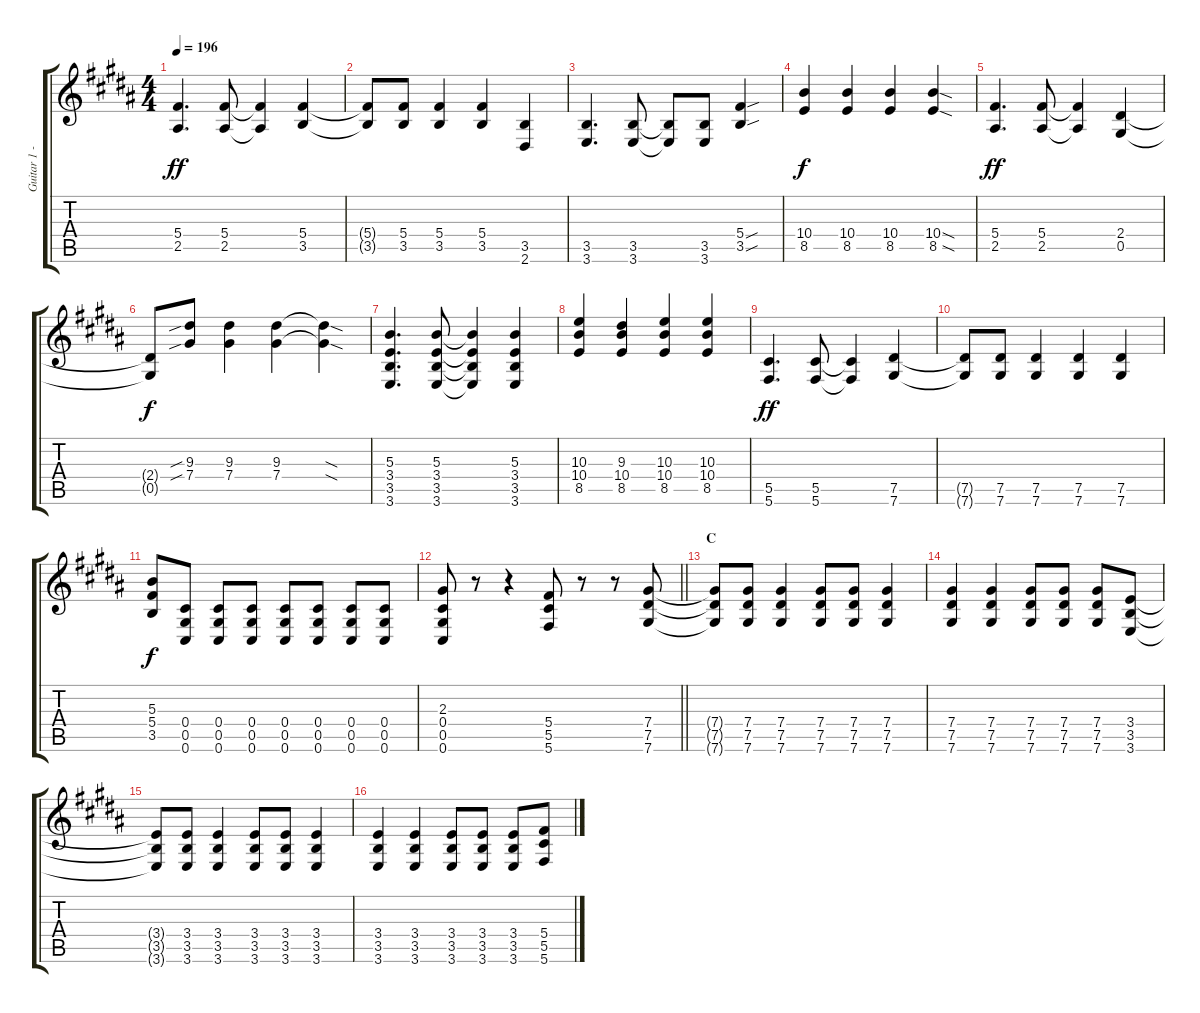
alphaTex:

\track ("Guitar 1 - Hiroshi" "Guitar 1 -") {instrument distortionguitar}
\staff {score tabs}
\tuning (Eb4 Bb3 Gb3 Db3 Ab2 Db2) {hide}
\ts (4 4)
\tempo 196
\clef g2
\ks b
(5.4 2.5).4{d dy ff} (5.4 2.5).8 (5.4{t} 2.5{t}).4 (5.4 3.5).4 |
(5.4{t} 3.5{t}).8 (5.4 3.5).8 (5.4 3.5).4 (5.4 3.5).4 (3.5 2.6).4 |
(3.5 3.6).4{d} (3.5 3.6).8 (3.5{t} 3.6{t}).8 (3.5 3.6).8 (5.4{sou} 3.5{sou}).4 |
(10.4 8.5).4{dy f} (10.4 8.5).4 (10.4 8.5).4 (10.4{sod} 8.5{sod}).4 |
(5.4 2.5).4{d dy ff} (5.4 2.5).8 (5.4{t} 2.5{t}).4 (2.4 0.5).4 |
(2.4{t} 0.5{t}).8{dy f} (9.3{sib} 7.4{sib}).8 (9.3 7.4).4 (9.3 7.4).4 (9.3{sod t} 7.4{sod t}).4 |
(5.3 3.4 3.5 3.6).4{d} (5.3 3.4 3.5 3.6).8 (5.3{t} 3.4{t} 3.5{t} 3.6{t}).4 (5.3 3.4 3.5 3.6).4 |
(10.3 10.4 8.5).4 (9.3 10.4 8.5).4 (10.3 10.4 8.5).4 (10.3 10.4 8.5).4 |
(5.5 5.6).4{d dy ff} (5.5 5.6).8 (5.5{t} 5.6{t}).4 (7.5 7.6).4 |
(7.5{t} 7.6{t}).8 (7.5 7.6).8 (7.5 7.6).4 (7.5 7.6).4 (7.5 7.6).4 |
(5.3 5.4 3.5).8{dy f} (0.4 0.5 0.6).8 (0.4 0.5 0.6).8 (0.4 0.5 0.6).8 (0.4 0.5 0.6).8 (0.4 0.5 0.6).8 (0.4 0.5 0.6).8 (0.4 0.5 0.6).8 |
\barLineRight lightlight
(2.3 0.4 0.5 0.6).8 r.8 r.4 (5.4 5.5 5.6).8 r.8 r.8 (7.4 7.5 7.6).8 |
\section ("" "C")
(7.4{t} 7.5{t} 7.6{t}).8 (7.4 7.5 7.6).8 (7.4 7.5 7.6).4 (7.4 7.5 7.6).8 (7.4 7.5 7.6).8 (7.4 7.5 7.6).4 |
(7.4 7.5 7.6).4 (7.4 7.5 7.6).4 (7.4 7.5 7.6).8 (7.4 7.5 7.6).8 (7.4 7.5 7.6).8 (3.4 3.5 3.6).8 |
(3.4{t} 3.5{t} 3.6{t}).8 (3.4 3.5 3.6).8 (3.4 3.5 3.6).4 (3.4 3.5 3.6).8 (3.4 3.5 3.6).8 (3.4 3.5 3.6).4 |
(3.4 3.5 3.6).4 (3.4 3.5 3.6).4 (3.4 3.5 3.6).8 (3.4 3.5 3.6).8 (3.4 3.5 3.6).8 (5.4 5.5 5.6).8
